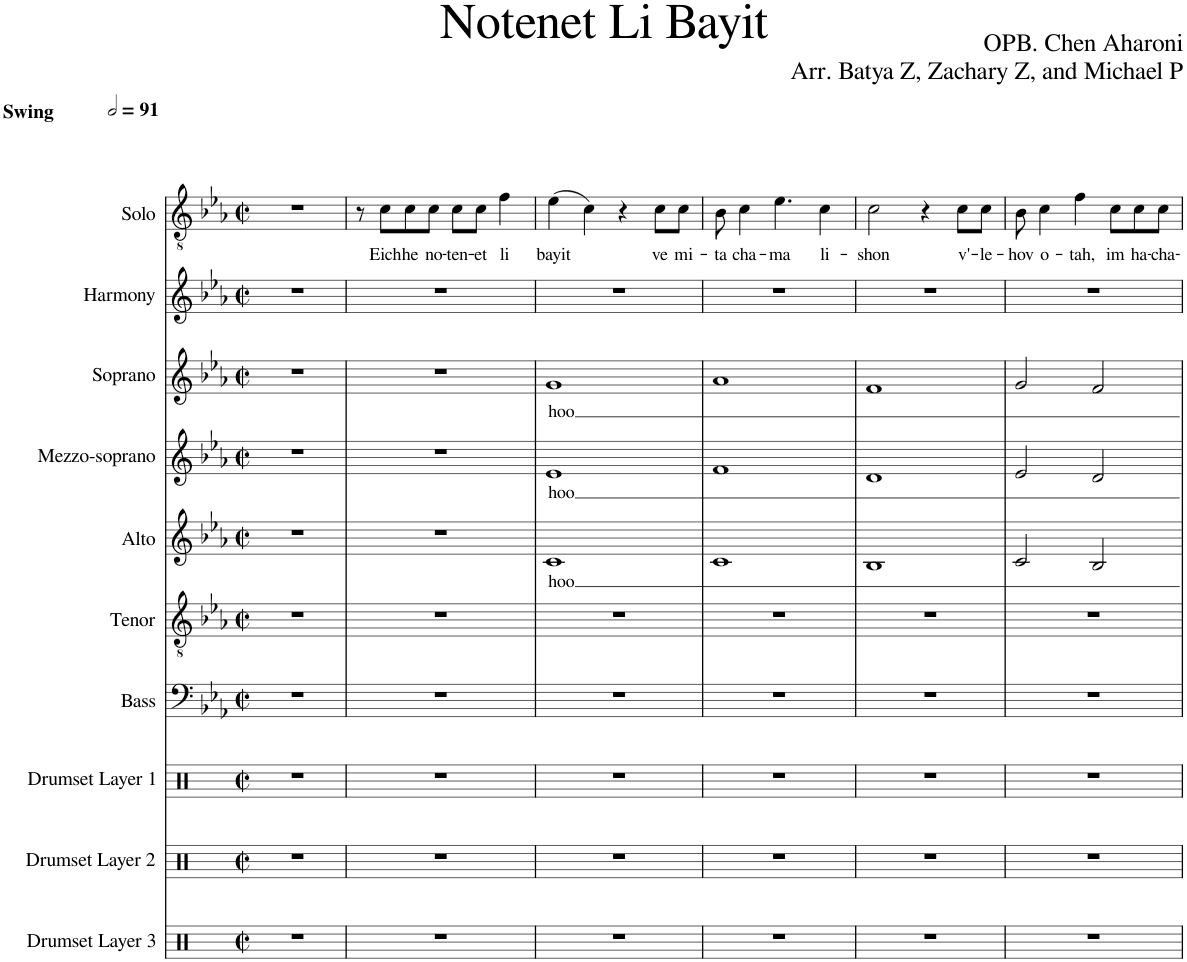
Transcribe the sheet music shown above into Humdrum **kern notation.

**kern	**kern	**kern	**kern	**kern	**kern	**text	**kern	**text	**kern	**text	**kern	**kern	**text
*part10	*part9	*part8	*part7	*part6	*part5	*part5	*part4	*part4	*part3	*part3	*part2	*part1	*part1
*staff10	*staff9	*staff8	*staff7	*staff6	*staff5	*staff5	*staff4	*staff4	*staff3	*staff3	*staff2	*staff1	*staff1
*I"Drumset Layer 3	*I"Drumset Layer 2	*I"Drumset Layer 1	*I"Bass	*I"Tenor	*I"Alto	*	*I"Mezzo-soprano	*	*I"Soprano	*	*I"Harmony	*I"Solo	*
*I'Drs 3.	*I'Drs 2.	*I'Drs 1.	*I'B.	*I'T.	*I'A.	*	*I'Mzs.	*	*I'S.	*	*I'Har.	*I'Sol.	*
*clefX	*clefX	*clefX	*clefF4	*clefGv2	*clefG2	*	*clefG2	*	*clefG2	*	*clefG2	*clefGv2	*
*k[]	*k[]	*k[]	*k[b-e-a-]	*k[b-e-a-]	*k[b-e-a-]	*	*k[b-e-a-]	*	*k[b-e-a-]	*	*k[b-e-a-]	*k[b-e-a-]	*
*M2/2	*M2/2	*M2/2	*M2/2	*M2/2	*M2/2	*	*M2/2	*	*M2/2	*	*M2/2	*M2/2	*
*met(c|)	*met(c|)	*met(c|)	*met(c|)	*met(c|)	*met(c|)	*	*met(c|)	*	*met(c|)	*	*met(c|)	*met(c|)	*
*MM182	*MM182	*MM182	*MM182	*MM182	*MM182	*	*MM182	*	*MM182	*	*MM182	*MM182	*
=1	=1	=1	=1	=1	=1	=1	=1	=1	=1	=1	=1	=1	=1
!	!	!	!	!	!	!	!	!	!	!	!	!LO:TX:a:B:t=Swing	!
1r	1r	1r	1r	1r	1r	.	1r	.	1r	.	1r	1r	.
=2	=2	=2	=2	=2	=2	=2	=2	=2	=2	=2	=2	=2	=2
1r	1r	1r	1r	1r	1r	.	1r	.	1r	.	1r	8r	.
!	!	!	!	!	!	!	!	!	!	!	!	!	!LO:LY:b
.	.	.	.	.	.	.	.	.	.	.	.	8c\L	Eich
!	!	!	!	!	!	!	!	!	!	!	!	!	!LO:LY:b
.	.	.	.	.	.	.	.	.	.	.	.	8c\	he
!	!	!	!	!	!	!	!	!	!	!	!	!	!LO:LY:b
.	.	.	.	.	.	.	.	.	.	.	.	8c\J	no-
!	!	!	!	!	!	!	!	!	!	!	!	!	!LO:LY:b
.	.	.	.	.	.	.	.	.	.	.	.	8c\L	-ten-
!	!	!	!	!	!	!	!	!	!	!	!	!	!LO:LY:b
.	.	.	.	.	.	.	.	.	.	.	.	8c\J	-et
!	!	!	!	!	!	!	!	!	!	!	!	!	!LO:LY:b
.	.	.	.	.	.	.	.	.	.	.	.	4f\	li
=3	=3	=3	=3	=3	=3	=3	=3	=3	=3	=3	=3	=3	=3
!	!	!	!	!	!	!LO:LY:b	!	!LO:LY:b	!	!LO:LY:b	!	!	!LO:LY:b
1r	1r	1r	1r	1r	1c	hoo	1e-	hoo	1g	hoo	1r	(4e-\	bayit
.	.	.	.	.	.	.	.	.	.	.	.	4c\)	.
.	.	.	.	.	.	.	.	.	.	.	.	4r	.
!	!	!	!	!	!	!	!	!	!	!	!	!	!LO:LY:b
.	.	.	.	.	.	.	.	.	.	.	.	8c\L	ve
!	!	!	!	!	!	!	!	!	!	!	!	!	!LO:LY:b
.	.	.	.	.	.	.	.	.	.	.	.	8c\J	mi-
=4	=4	=4	=4	=4	=4	=4	=4	=4	=4	=4	=4	=4	=4
!	!	!	!	!	!	!	!	!	!	!	!	!	!LO:LY:b
1r	1r	1r	1r	1r	1c	.	1f	.	1a-	.	1r	8B-\	-ta
!	!	!	!	!	!	!	!	!	!	!	!	!	!LO:LY:b
.	.	.	.	.	.	.	.	.	.	.	.	4c\	cha-
!	!	!	!	!	!	!	!	!	!	!	!	!	!LO:LY:b
.	.	.	.	.	.	.	.	.	.	.	.	4.e-\	-ma
!	!	!	!	!	!	!	!	!	!	!	!	!	!LO:LY:b
.	.	.	.	.	.	.	.	.	.	.	.	4c\	li-
=5	=5	=5	=5	=5	=5	=5	=5	=5	=5	=5	=5	=5	=5
!	!	!	!	!	!	!	!	!	!	!	!	!	!LO:LY:b
1r	1r	1r	1r	1r	1B-	.	1d	.	1f	.	1r	2c\	-shon
.	.	.	.	.	.	.	.	.	.	.	.	4r	.
!	!	!	!	!	!	!	!	!	!	!	!	!	!LO:LY:b
.	.	.	.	.	.	.	.	.	.	.	.	8c\L	v'-
!	!	!	!	!	!	!	!	!	!	!	!	!	!LO:LY:b
.	.	.	.	.	.	.	.	.	.	.	.	8c\J	-le-
=6	=6	=6	=6	=6	=6	=6	=6	=6	=6	=6	=6	=6	=6
!	!	!	!	!	!	!	!	!	!	!	!	!	!LO:LY:b
1r	1r	1r	1r	1r	2c/	.	2e-/	.	2g/	.	1r	8B-\	-hov
!	!	!	!	!	!	!	!	!	!	!	!	!	!LO:LY:b
.	.	.	.	.	.	.	.	.	.	.	.	4c\	o-
!	!	!	!	!	!	!	!	!	!	!	!	!	!LO:LY:b
.	.	.	.	.	.	.	.	.	.	.	.	4f\	-tah,
.	.	.	.	.	2B-/	.	2d/	.	2f/	.	.	.	.
!	!	!	!	!	!	!	!	!	!	!	!	!	!LO:LY:b
.	.	.	.	.	.	.	.	.	.	.	.	8c\L	im
!	!	!	!	!	!	!	!	!	!	!	!	!	!LO:LY:b
.	.	.	.	.	.	.	.	.	.	.	.	8c\	ha-
!	!	!	!	!	!	!	!	!	!	!	!	!	!LO:LY:b
.	.	.	.	.	.	.	.	.	.	.	.	8c\J	-cha-
=	=	=	=	=	=	=	=	=	=	=	=	=	=
*-	*-	*-	*-	*-	*-	*-	*-	*-	*-	*-	*-	*-	*-
